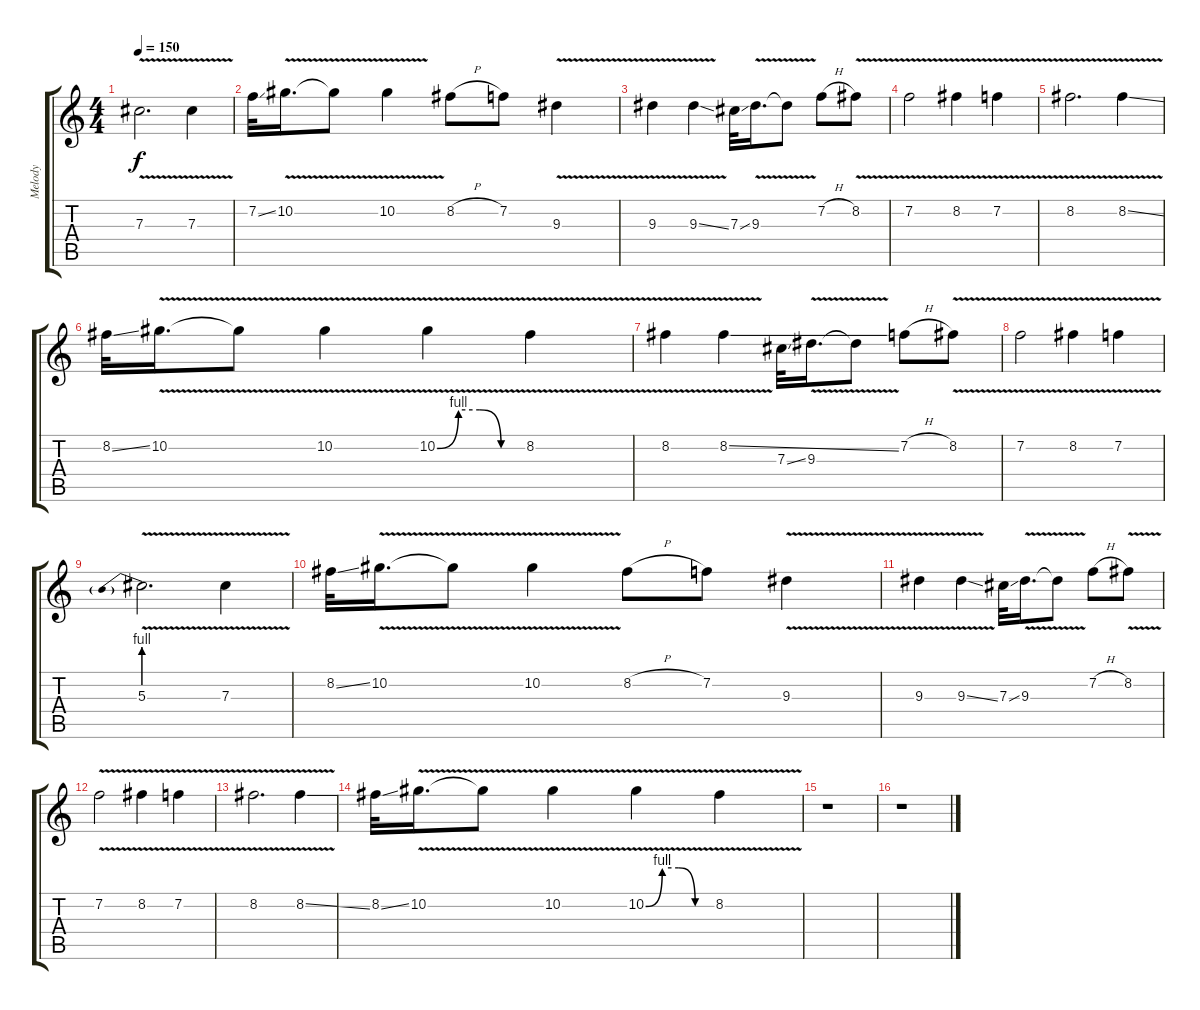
\track ("Melody" "Melody") {instrument distortionguitar}
\staff {score tabs}
\tuning (Eb4 Bb3 Gb3 Db3 Ab2 Eb2) {hide}
\ts (4 4)
\tempo 150
\clef g2
\ks c
7.3{v}.2{d dy f} 7.3{v}.4 |
7.2{ss}.32 10.2{v}.16{d} 10.2{t}.8 10.2{v}.4 8.2{h}.8 7.2.8 9.3{v}.4 |
9.3{v}.4 9.3{v ss}.4 7.3{ss}.32 9.3{v}.16{d} 9.3{t}.8 7.2{h}.8 8.2{v}.8 |
7.2{v}.2 8.2{v}.4 7.2{v}.4 |
8.2{v}.2{d} 8.2{v ss}.4 |
8.2{ss}.32 10.2{v}.16{d} 10.2{t}.8 10.2{v}.4 10.2{be (custom 0 0 15 4 30 4 45 0 60 0) v}.4 8.2{v}.4 |
8.2{v}.4 8.2{v ss}.4 7.3{ss}.32 9.3{v}.16{d} 9.3{t}.8 7.2{h}.8 8.2{v}.8 |
7.2{v}.2 8.2{v}.4 7.2{v}.4 |
5.3{be (prebend 0 4 60 4) v}.2{d} 7.3{v}.4 |
8.2{ss}.32 10.2{v}.16{d} 10.2{t}.8 10.2{v}.4 8.2{h}.8 7.2.8 9.3{v}.4 |
9.3{v}.4 9.3{v ss}.4 7.3{ss}.32 9.3{v}.16{d} 9.3{t}.8 7.2{h}.8 8.2{v}.8 |
7.2{v}.2 8.2{v}.4 7.2{v}.4 |
8.2{v}.2{d} 8.2{v ss}.4 |
8.2{ss}.32 10.2{v}.16{d} 10.2{t}.8 10.2{v}.4 10.2{be (custom 0 0 15 4 30 4 45 0 60 0) v}.4 8.2{v}.4 |
r.1 |
r.1
